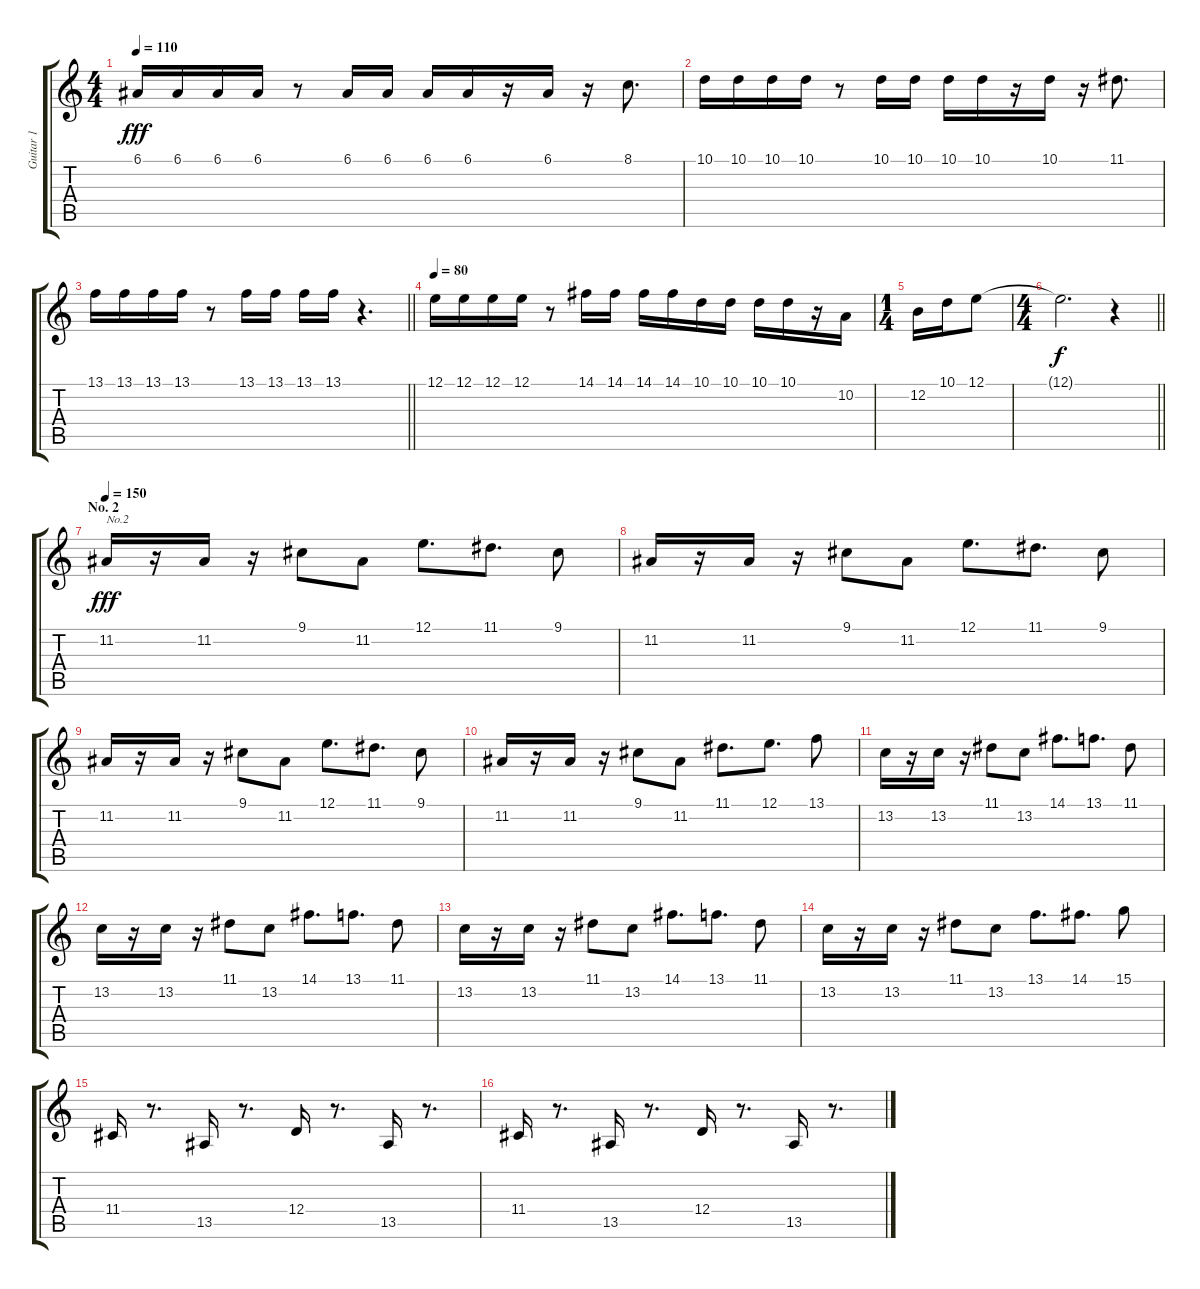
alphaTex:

\track ("Guitar 1" "Guitar 1") {instrument stringensemble1}
\staff {score tabs}
\tuning (E4 B3 G3 D3 A2 E2) {hide}
\ts (4 4)
\tempo 110
\clef g2
\ks c
6.1.16{dy fff} 6.1.16 6.1.16 6.1.16 r.8 6.1.16 6.1.16 6.1.16 6.1.16 r.16 6.1.16 r.16 8.1.8{d} |
10.1.16 10.1.16 10.1.16 10.1.16 r.8 10.1.16 10.1.16 10.1.16 10.1.16 r.16 10.1.16 r.16 11.1.8{d} |
\barLineRight lightlight
13.1.16 13.1.16 13.1.16 13.1.16 r.8{txt ""} 13.1.16 13.1.16 13.1.16 13.1.16 r.4{d} |
\tempo 80
12.1.16 12.1.16 12.1.16 12.1.16 r.8 14.1.16 14.1.16 14.1.16 14.1.16 10.1.16 10.1.16 10.1.16 10.1.16 r.16 10.2.16 |
\ts (1 4)
12.2.16 10.1.16 12.1.8 |
\ts (4 4)
\barLineRight lightlight
12.1{t}.2{d dy f} r.4 |
\section ("" "No. 2")
\tempo 150
11.2.16{txt "No.2" dy fff} r.16 11.2.16 r.16 9.1.8 11.2.8 12.1.8{d} 11.1.8{d} 9.1.8 |
11.2.16 r.16 11.2.16 r.16 9.1.8 11.2.8 12.1.8{d} 11.1.8{d} 9.1.8 |
11.2.16 r.16 11.2.16 r.16 9.1.8 11.2.8 12.1.8{d} 11.1.8{d} 9.1.8 |
11.2.16 r.16 11.2.16 r.16 9.1.8 11.2.8 11.1.8{d} 12.1.8{d} 13.1.8 |
13.2.16 r.16 13.2.16 r.16 11.1.8 13.2.8 14.1.8{d} 13.1.8{d} 11.1.8 |
13.2.16 r.16 13.2.16 r.16 11.1.8 13.2.8 14.1.8{d} 13.1.8{d} 11.1.8 |
13.2.16 r.16 13.2.16 r.16 11.1.8 13.2.8 14.1.8{d} 13.1.8{d} 11.1.8 |
13.2.16 r.16 13.2.16 r.16 11.1.8 13.2.8 13.1.8{d} 14.1.8{d} 15.1.8 |
11.4.16 r.8{d} 13.5.16 r.8{d} 12.4.16 r.8{d} 13.5.16 r.8{d} |
11.4.16 r.8{d} 13.5.16 r.8{d} 12.4.16 r.8{d} 13.5.16 r.8{d}
